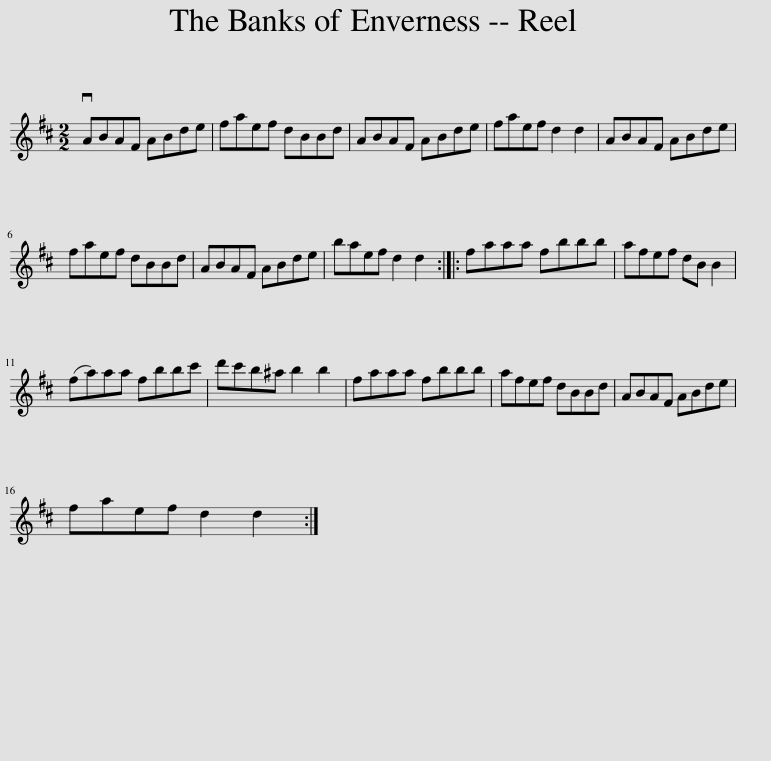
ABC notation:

X:1
L:1/8
M:2/2
I:linebreak $
K:D
V:1 treble
V:1
 vABAF ABde | faef dBBd | ABAF ABde | faef d2 d2 | ABAF ABde |$ %5
 faef dBBd | ABAF ABde | baef d2 d2 :: faaa fbbb | afef dB B2 |$ %10
 (fa)aa fbbc' | d'c'b^a b2 b2 | faaa fbbb | afef dBBd | ABAF ABde |$ %15
 faef d2 d2 :| %16
